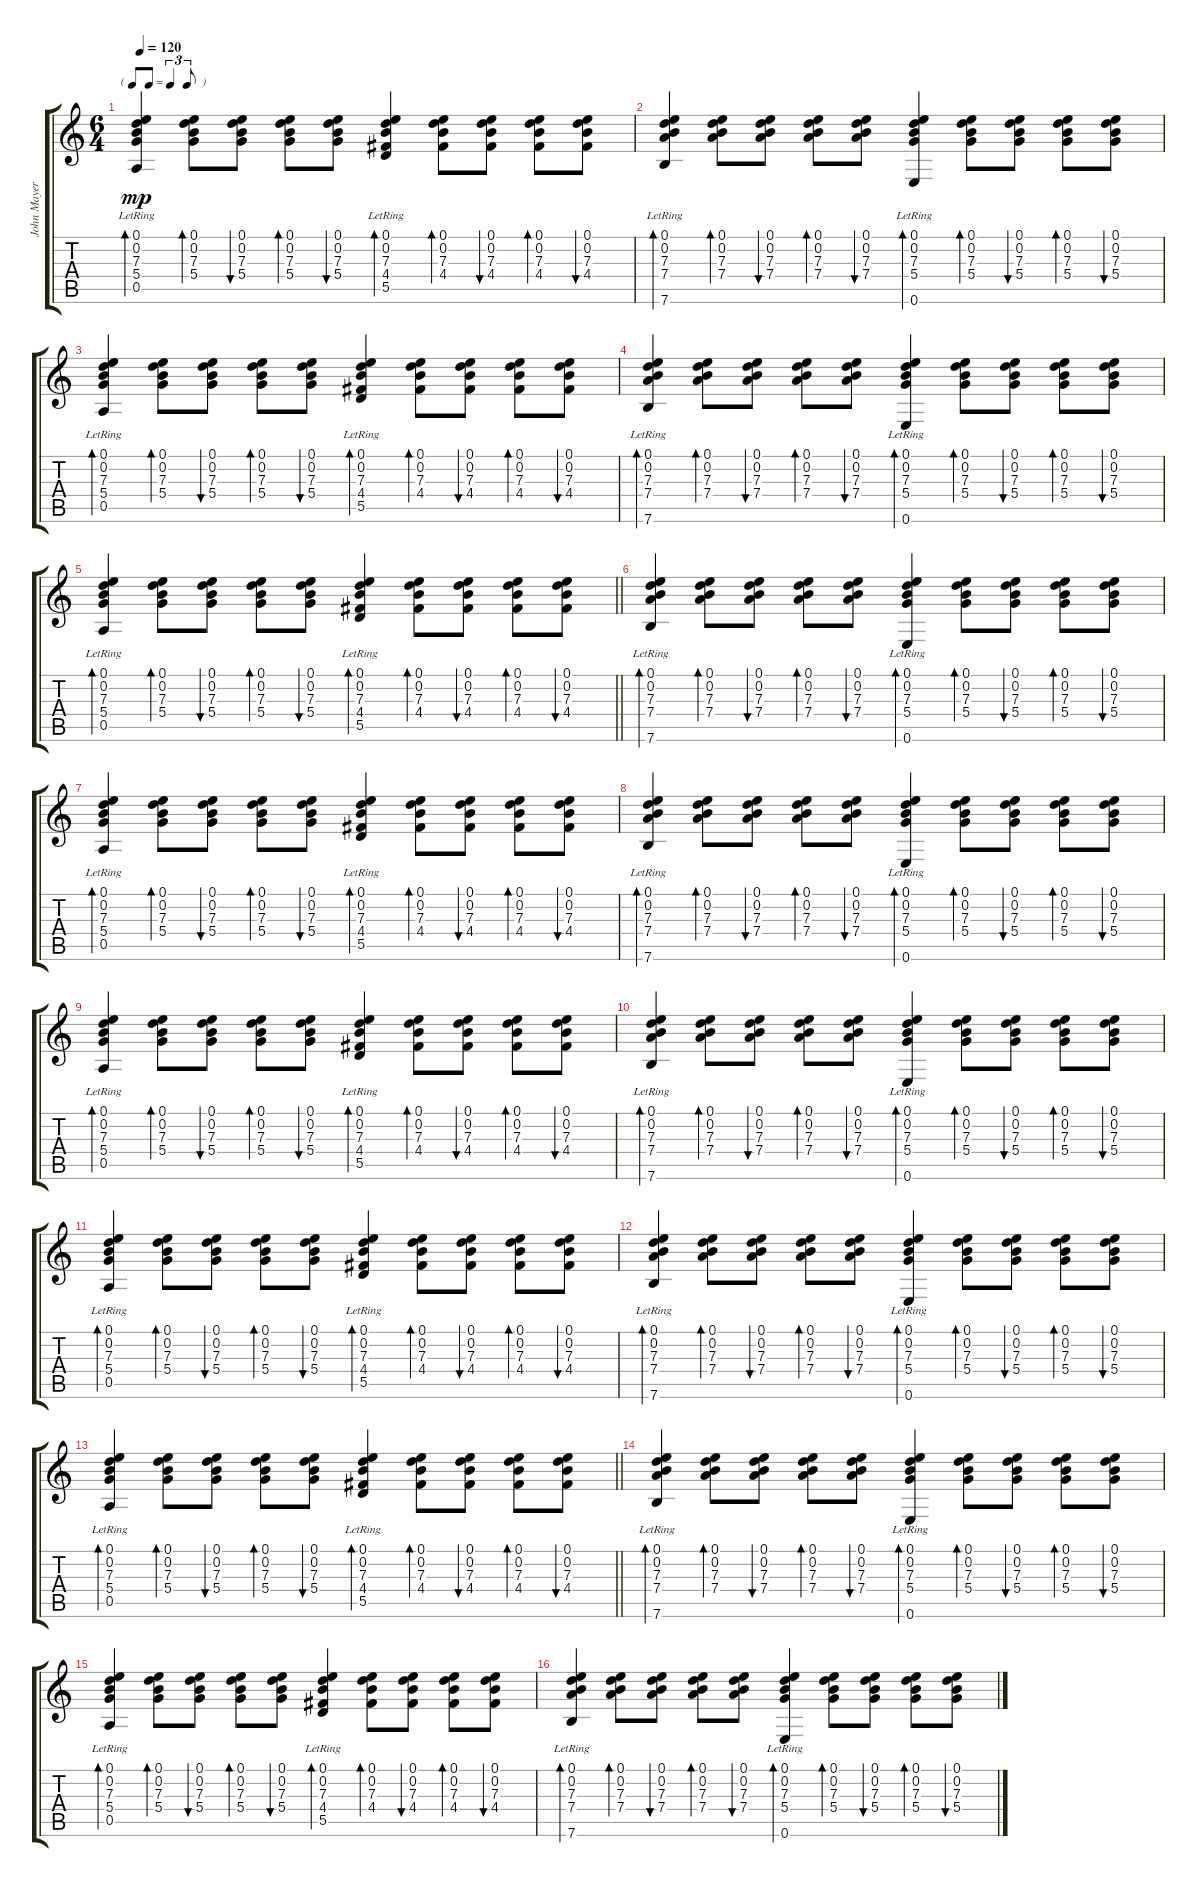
\track ("John Mayer" "John Mayer") {instrument acousticguitarsteel}
\staff {score tabs}
\tuning (E4 B3 G3 D3 A2 E2) {hide}
\ts (6 4)
\tf triplet8th
\tempo 120
\clef g2
\ks c
(0.1 0.2 7.3 5.4 0.5{lr}).4{bd 60 dy mp} (0.1 0.2 7.3 5.4).8{bd 60} (0.1 0.2 7.3 5.4).8{bu 60} (0.1 0.2 7.3 5.4).8{bd 60} (0.1 0.2 7.3 5.4).8{bu 60} (0.1 0.2 7.3 4.4 5.5{lr}).4{bd 60} (0.1 0.2 7.3 4.4).8{bd 60} (0.1 0.2 7.3 4.4).8{bu 60} (0.1 0.2 7.3 4.4).8{bd 60} (0.1 0.2 7.3 4.4).8{bu 60} |
(0.1 0.2 7.3 7.4 7.6{lr}).4{bd 60} (0.1 0.2 7.3 7.4).8{bd 60} (0.1 0.2 7.3 7.4).8{bu 60} (0.1 0.2 7.3 7.4).8{bd 60} (0.1 0.2 7.3 7.4).8{bu 60} (0.1 0.2 7.3 5.4 0.6{lr}).4{bd 60} (0.1 0.2 7.3 5.4).8{bd 60} (0.1 0.2 7.3 5.4).8{bu 60} (0.1 0.2 7.3 5.4).8{bd 60} (0.1 0.2 7.3 5.4).8{bu 60} |
(0.1 0.2 7.3 5.4 0.5{lr}).4{bd 60} (0.1 0.2 7.3 5.4).8{bd 60} (0.1 0.2 7.3 5.4).8{bu 60} (0.1 0.2 7.3 5.4).8{bd 60} (0.1 0.2 7.3 5.4).8{bu 60} (0.1 0.2 7.3 4.4 5.5{lr}).4{bd 60} (0.1 0.2 7.3 4.4).8{bd 60} (0.1 0.2 7.3 4.4).8{bu 60} (0.1 0.2 7.3 4.4).8{bd 60} (0.1 0.2 7.3 4.4).8{bu 60} |
(0.1 0.2 7.3 7.4 7.6{lr}).4{bd 60} (0.1 0.2 7.3 7.4).8{bd 60} (0.1 0.2 7.3 7.4).8{bu 60} (0.1 0.2 7.3 7.4).8{bd 60} (0.1 0.2 7.3 7.4).8{bu 60} (0.1 0.2 7.3 5.4 0.6{lr}).4{bd 60} (0.1 0.2 7.3 5.4).8{bd 60} (0.1 0.2 7.3 5.4).8{bu 60} (0.1 0.2 7.3 5.4).8{bd 60} (0.1 0.2 7.3 5.4).8{bu 60} |
\barLineRight lightlight
(0.1 0.2 7.3 5.4 0.5{lr}).4{bd 60} (0.1 0.2 7.3 5.4).8{bd 60} (0.1 0.2 7.3 5.4).8{bu 60} (0.1 0.2 7.3 5.4).8{bd 60} (0.1 0.2 7.3 5.4).8{bu 60} (0.1 0.2 7.3 4.4 5.5{lr}).4{bd 60} (0.1 0.2 7.3 4.4).8{bd 60} (0.1 0.2 7.3 4.4).8{bu 60} (0.1 0.2 7.3 4.4).8{bd 60} (0.1 0.2 7.3 4.4).8{bu 60} |
(0.1 0.2 7.3 7.4 7.6{lr}).4{bd 60} (0.1 0.2 7.3 7.4).8{bd 60} (0.1 0.2 7.3 7.4).8{bu 60} (0.1 0.2 7.3 7.4).8{bd 60} (0.1 0.2 7.3 7.4).8{bu 60} (0.1 0.2 7.3 5.4 0.6{lr}).4{bd 60} (0.1 0.2 7.3 5.4).8{bd 60} (0.1 0.2 7.3 5.4).8{bu 60} (0.1 0.2 7.3 5.4).8{bd 60} (0.1 0.2 7.3 5.4).8{bu 60} |
(0.1 0.2 7.3 5.4 0.5{lr}).4{bd 60} (0.1 0.2 7.3 5.4).8{bd 60} (0.1 0.2 7.3 5.4).8{bu 60} (0.1 0.2 7.3 5.4).8{bd 60} (0.1 0.2 7.3 5.4).8{bu 60} (0.1 0.2 7.3 4.4 5.5{lr}).4{bd 60} (0.1 0.2 7.3 4.4).8{bd 60} (0.1 0.2 7.3 4.4).8{bu 60} (0.1 0.2 7.3 4.4).8{bd 60} (0.1 0.2 7.3 4.4).8{bu 60} |
(0.1 0.2 7.3 7.4 7.6{lr}).4{bd 60} (0.1 0.2 7.3 7.4).8{bd 60} (0.1 0.2 7.3 7.4).8{bu 60} (0.1 0.2 7.3 7.4).8{bd 60} (0.1 0.2 7.3 7.4).8{bu 60} (0.1 0.2 7.3 5.4 0.6{lr}).4{bd 60} (0.1 0.2 7.3 5.4).8{bd 60} (0.1 0.2 7.3 5.4).8{bu 60} (0.1 0.2 7.3 5.4).8{bd 60} (0.1 0.2 7.3 5.4).8{bu 60} |
(0.1 0.2 7.3 5.4 0.5{lr}).4{bd 60} (0.1 0.2 7.3 5.4).8{bd 60} (0.1 0.2 7.3 5.4).8{bu 60} (0.1 0.2 7.3 5.4).8{bd 60} (0.1 0.2 7.3 5.4).8{bu 60} (0.1 0.2 7.3 4.4 5.5{lr}).4{bd 60} (0.1 0.2 7.3 4.4).8{bd 60} (0.1 0.2 7.3 4.4).8{bu 60} (0.1 0.2 7.3 4.4).8{bd 60} (0.1 0.2 7.3 4.4).8{bu 60} |
(0.1 0.2 7.3 7.4 7.6{lr}).4{bd 60} (0.1 0.2 7.3 7.4).8{bd 60} (0.1 0.2 7.3 7.4).8{bu 60} (0.1 0.2 7.3 7.4).8{bd 60} (0.1 0.2 7.3 7.4).8{bu 60} (0.1 0.2 7.3 5.4 0.6{lr}).4{bd 60} (0.1 0.2 7.3 5.4).8{bd 60} (0.1 0.2 7.3 5.4).8{bu 60} (0.1 0.2 7.3 5.4).8{bd 60} (0.1 0.2 7.3 5.4).8{bu 60} |
(0.1 0.2 7.3 5.4 0.5{lr}).4{bd 60} (0.1 0.2 7.3 5.4).8{bd 60} (0.1 0.2 7.3 5.4).8{bu 60} (0.1 0.2 7.3 5.4).8{bd 60} (0.1 0.2 7.3 5.4).8{bu 60} (0.1 0.2 7.3 4.4 5.5{lr}).4{bd 60} (0.1 0.2 7.3 4.4).8{bd 60} (0.1 0.2 7.3 4.4).8{bu 60} (0.1 0.2 7.3 4.4).8{bd 60} (0.1 0.2 7.3 4.4).8{bu 60} |
(0.1 0.2 7.3 7.4 7.6{lr}).4{bd 60} (0.1 0.2 7.3 7.4).8{bd 60} (0.1 0.2 7.3 7.4).8{bu 60} (0.1 0.2 7.3 7.4).8{bd 60} (0.1 0.2 7.3 7.4).8{bu 60} (0.1 0.2 7.3 5.4 0.6{lr}).4{bd 60} (0.1 0.2 7.3 5.4).8{bd 60} (0.1 0.2 7.3 5.4).8{bu 60} (0.1 0.2 7.3 5.4).8{bd 60} (0.1 0.2 7.3 5.4).8{bu 60} |
\barLineRight lightlight
(0.1 0.2 7.3 5.4 0.5{lr}).4{bd 60} (0.1 0.2 7.3 5.4).8{bd 60} (0.1 0.2 7.3 5.4).8{bu 60} (0.1 0.2 7.3 5.4).8{bd 60} (0.1 0.2 7.3 5.4).8{bu 60} (0.1 0.2 7.3 4.4 5.5{lr}).4{bd 60} (0.1 0.2 7.3 4.4).8{bd 60} (0.1 0.2 7.3 4.4).8{bu 60} (0.1 0.2 7.3 4.4).8{bd 60} (0.1 0.2 7.3 4.4).8{bu 60} |
(0.1 0.2 7.3 7.4 7.6{lr}).4{bd 60} (0.1 0.2 7.3 7.4).8{bd 60} (0.1 0.2 7.3 7.4).8{bu 60} (0.1 0.2 7.3 7.4).8{bd 60} (0.1 0.2 7.3 7.4).8{bu 60} (0.1 0.2 7.3 5.4 0.6{lr}).4{bd 60} (0.1 0.2 7.3 5.4).8{bd 60} (0.1 0.2 7.3 5.4).8{bu 60} (0.1 0.2 7.3 5.4).8{bd 60} (0.1 0.2 7.3 5.4).8{bu 60} |
(0.1 0.2 7.3 5.4 0.5{lr}).4{bd 60} (0.1 0.2 7.3 5.4).8{bd 60} (0.1 0.2 7.3 5.4).8{bu 60} (0.1 0.2 7.3 5.4).8{bd 60} (0.1 0.2 7.3 5.4).8{bu 60} (0.1 0.2 7.3 4.4 5.5{lr}).4{bd 60} (0.1 0.2 7.3 4.4).8{bd 60} (0.1 0.2 7.3 4.4).8{bu 60} (0.1 0.2 7.3 4.4).8{bd 60} (0.1 0.2 7.3 4.4).8{bu 60} |
(0.1 0.2 7.3 7.4 7.6{lr}).4{bd 60} (0.1 0.2 7.3 7.4).8{bd 60} (0.1 0.2 7.3 7.4).8{bu 60} (0.1 0.2 7.3 7.4).8{bd 60} (0.1 0.2 7.3 7.4).8{bu 60} (0.1 0.2 7.3 5.4 0.6{lr}).4{bd 60} (0.1 0.2 7.3 5.4).8{bd 60} (0.1 0.2 7.3 5.4).8{bu 60} (0.1 0.2 7.3 5.4).8{bd 60} (0.1 0.2 7.3 5.4).8{bu 60}
